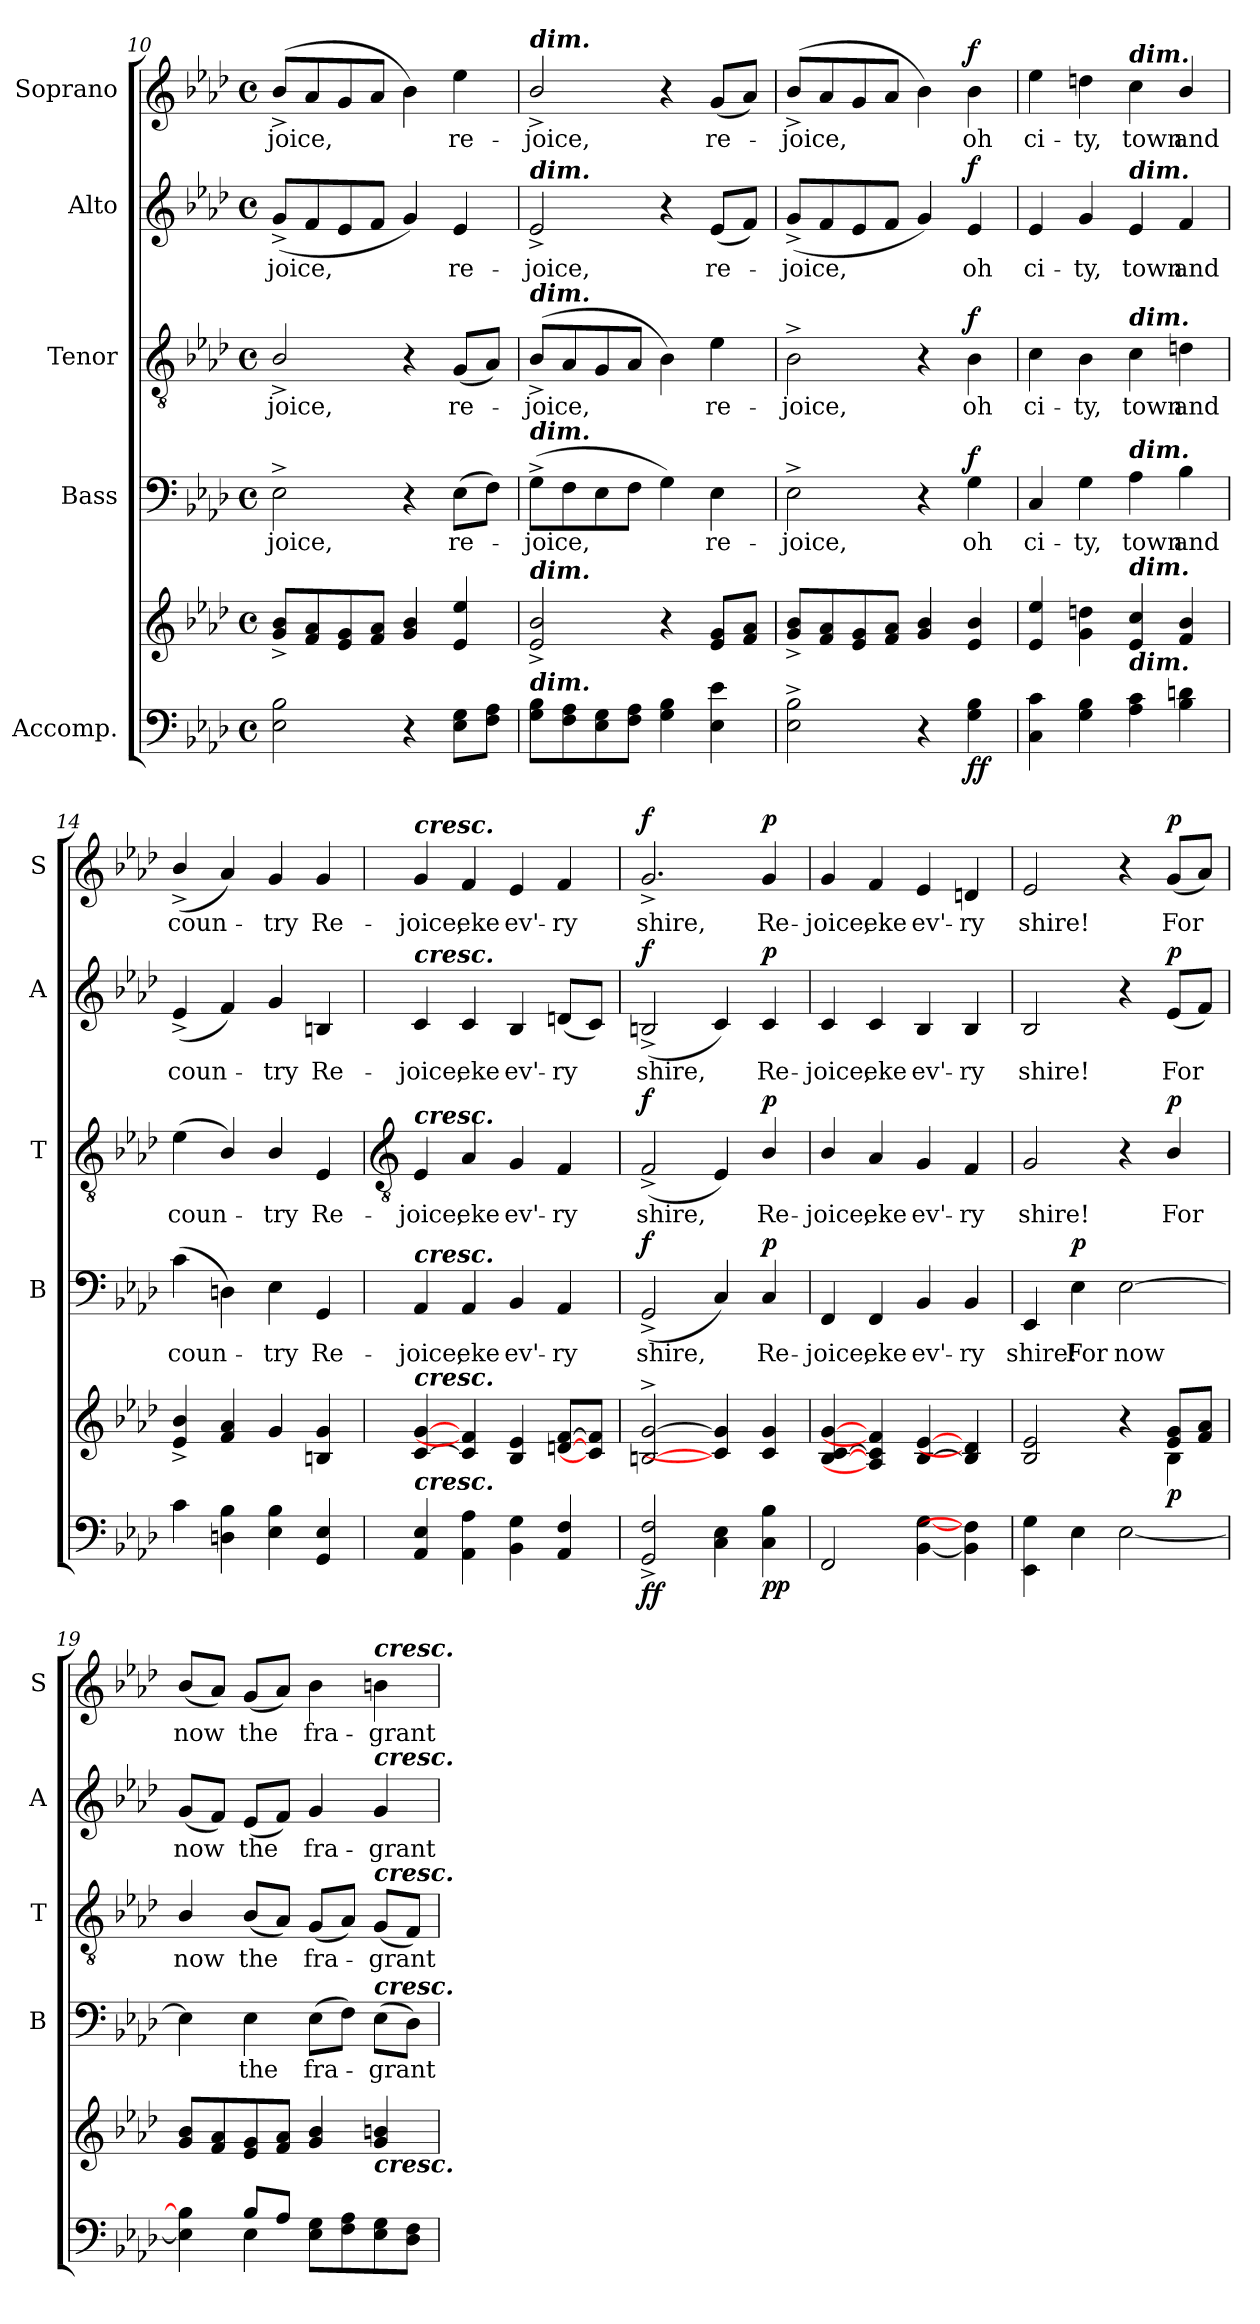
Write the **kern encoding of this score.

**kern	**kern	**dynam	**kern	**text	**dynam	**kern	**text	**dynam	**kern	**text	**dynam	**kern	**text	**dynam
*part5	*part5	*part5	*part4	*part4	*part4	*part3	*part3	*part3	*part2	*part2	*part2	*part1	*part1	*part1
*staff6	*staff5	*staff5/6	*staff4	*staff4	*staff4	*staff3	*staff3	*staff3	*staff2	*staff2	*staff2	*staff1	*staff1	*staff1
*I"Accomp.	*	*	*I"Bass	*	*	*I"Tenor	*	*	*I"Alto	*	*	*I"Soprano	*	*
*	*	*	*I'B	*	*	*I'T	*	*	*I'A	*	*	*I'S	*	*
!!LO:LB:g=z
*clefF4	*clefG2	*	*clefF4	*	*	*clefGv2	*	*	*clefG2	*	*	*clefG2	*	*
*k[b-e-a-d-]	*k[b-e-a-d-]	*	*k[b-e-a-d-]	*	*	*k[b-e-a-d-]	*	*	*k[b-e-a-d-]	*	*	*k[b-e-a-d-]	*	*
*A-:	*A-:	*	*A-:	*	*	*A-:	*	*	*A-:	*	*	*A-:	*	*
*M4/4	*M4/4	*	*M4/4	*	*	*M4/4	*	*	*M4/4	*	*	*M4/4	*	*
*met(c)	*met(c)	*	*met(c)	*	*	*met(c)	*	*	*met(c)	*	*	*met(c)	*	*
=10	=10	=10	=10	=10	=10	=10	=10	=10	=10	=10	=10	=10	=10	=10
!	!	!	!	!LO:LY:b	!	!	!LO:LY:b	!	!	!LO:LY:b	!	!	!LO:LY:b	!
2E-\ 2B-\	8g^ 8b-^L	.	2E-^\	-joice,	.	2B-^/	-joice,	.	(<8g^L	joice,	.	(<8b-^L	joice,	.
.	8f 8a-	.	.	.	.	.	.	.	8f	.	.	8a-	.	.
.	8e- 8g	.	.	.	.	.	.	.	8e-	.	.	8g	.	.
.	8f 8a-J	.	.	.	.	.	.	.	8fJ	.	.	8a-J	.	.
4r	4g 4b-	.	4r	.	.	4r	.	.	4g)	.	.	4b-)	.	.
!	!	!	!	!LO:LY:b	!	!	!LO:LY:b	!	!	!LO:LY:b	!	!	!LO:LY:b	!
8E- 8GL	4e- 4ee-	.	(>8E-L	re-	.	(<8GL	re-	.	4e-	re-	.	4ee-	re-	.
8F 8A-J	.	.	8FJ)	.	.	8A-J)	.	.	.	.	.	.	.	.
=11	=11	=11	=11	=11	=11	=11	=11	=11	=11	=11	=11	=11	=11	=11
!	!	!	!	!	!	!	!	!	!	!	!	!LO:TX:a:Bi:t=dim.	!	!
!	!	!	!	!	!	!	!	!	!LO:TX:a:Bi:t=dim.	!	!	!	!	!
!	!	!	!	!	!	!LO:TX:a:Bi:t=dim.	!	!	!	!	!	!	!	!
!	!	!	!LO:TX:a:Bi:t=dim.	!	!	!	!	!	!	!	!	!	!	!
!	!LO:TX:a:Bi:t=dim.	!	!	!	!	!	!	!	!	!	!	!	!	!
!LO:TX:a:Bi:t=dim.	!	!	!	!	!	!	!	!	!	!	!	!	!	!
!	!	!	!	!LO:LY:b	!	!	!LO:LY:b	!	!	!LO:LY:b	!	!	!LO:LY:b	!
8G 8B-L	2e-/^ 2b-/^	.	(>8G^L	joice,	.	(<8B-^L	joice,	.	2e-^/	-joice,	.	2b-^/	-joice,	.
8F 8A-	.	.	8F	.	.	8A-	.	.	.	.	.	.	.	.
8E- 8G	.	.	8E-	.	.	8G	.	.	.	.	.	.	.	.
8F 8A-J	.	.	8FJ	.	.	8A-J	.	.	.	.	.	.	.	.
4G 4B-	4r	.	4G)	.	.	4B-)	.	.	4r	.	.	4r	.	.
!	!	!	!	!LO:LY:b	!	!	!LO:LY:b	!	!	!LO:LY:b	!	!	!LO:LY:b	!
4E- 4e-	8e- 8gL	.	4E-	re-	.	4e-	re-	.	(<8e-L	re-	.	(<8gL	re-	.
.	8f 8a-J	.	.	.	.	.	.	.	8fJ)	.	.	8a-J)	.	.
=12	=12	=12	=12	=12	=12	=12	=12	=12	=12	=12	=12	=12	=12	=12
!	!	!	!	!LO:LY:b	!	!	!LO:LY:b	!	!	!LO:LY:b	!	!	!LO:LY:b	!
2E-^ 2B-^	8g^ 8b-^L	.	2E-^	-joice,	.	2B-^	-joice,	.	(<8g^L	joice,	.	(<8b-^L	joice,	.
.	8f 8a-	.	.	.	.	.	.	.	8f	.	.	8a-	.	.
.	8e- 8g	.	.	.	.	.	.	.	8e-	.	.	8g	.	.
.	8f 8a-J	.	.	.	.	.	.	.	8fJ	.	.	8a-J	.	.
4r	4g 4b-	.	4r	.	.	4r	.	.	4g)	.	.	4b-)	.	.
!	!	!LO:DY:b=2	!	!LO:LY:b	!	!	!LO:LY:b	!	!	!LO:LY:b	!	!	!LO:LY:b	!
!	!	!LO:DY:n=1:b	!	!	!LO:DY:b	!	!	!LO:DY:b	!	!	!LO:DY:b	!	!	!LO:DY:b
4G 4B-	4e- 4b-	f f	4G	oh	f	4B-	oh	f	4e-	oh	f	4b-	oh	f
=13	=13	=13	=13	=13	=13	=13	=13	=13	=13	=13	=13	=13	=13	=13
!	!	!	!	!LO:LY:b	!	!	!LO:LY:b	!	!	!LO:LY:b	!	!	!LO:LY:b	!
4C 4c	4e- 4ee-	.	4C	ci-	.	4c	ci-	.	4e-	ci-	.	4ee-	ci-	.
!	!	!	!	!LO:LY:b	!	!	!LO:LY:b	!	!	!LO:LY:b	!	!	!LO:LY:b	!
4G 4B-	4g 4ddn	.	4G	-ty,	.	4B-	-ty,	.	4g	-ty,	.	4ddn	-ty,	.
!	!	!	!	!	!	!	!	!	!	!	!	!LO:TX:a:Bi:t=dim.	!	!
!	!	!	!	!	!	!	!	!	!LO:TX:a:Bi:t=dim.	!	!	!	!	!
!	!	!	!	!	!	!LO:TX:a:Bi:t=dim.	!	!	!	!	!	!	!	!
!	!	!	!LO:TX:a:Bi:t=dim.	!	!	!	!	!	!	!	!	!	!	!
!	!LO:TX:a:Bi:t=dim.	!	!	!	!	!	!	!	!	!	!	!	!	!
!LO:TX:a:Bi:t=dim.	!	!	!	!	!	!	!	!	!	!	!	!	!	!
!	!	!	!	!LO:LY:b	!	!	!LO:LY:b	!	!	!LO:LY:b	!	!	!LO:LY:b	!
4A- 4c	4e- 4cc	.	4A-	town	.	4c	town	.	4e-	town	.	4cc	town	.
!	!	!	!	!LO:LY:b	!	!	!LO:LY:b	!	!	!LO:LY:b	!	!	!LO:LY:b	!
4B- 4dn	4f/ 4b-/	.	4B-	and	.	4dn	and	.	4f	and	.	4b-/	and	.
=14	=14	=14	=14	=14	=14	=14	=14	=14	=14	=14	=14	=14	=14	=14
!	!	!	!	!LO:LY:b	!	!	!LO:LY:b	!	!	!LO:LY:b	!	!	!LO:LY:b	!
4c	4e-/^ 4b-/^	.	(>4c	coun-	.	(<4e-	coun-	.	(<4e-^	coun-	.	(<4b-^/	coun-	.
4Dn 4B-	4f 4a-	.	4Dn)	.	.	4B-/)	.	.	4f)	.	.	4a-)	.	.
!	!	!	!	!LO:LY:b	!	!	!LO:LY:b	!	!	!LO:LY:b	!	!	!LO:LY:b	!
4E- 4B-	4g	.	4E-	try	.	4B-/	try	.	4g	try	.	4g	try	.
!	!	!	!	!LO:LY:b	!	!	!LO:LY:b	!	!	!LO:LY:b	!	!	!LO:LY:b	!
4GG 4E-	4Bn 4g	.	4GG	Re-	.	4E-	Re-	.	4Bn	Re-	.	4g	Re-	.
!!LO:LB:g=z
=15	=15	=15	=15	=15	=15	=15	=15	=15	=15	=15	=15	=15	=15	=15
*	*	*	*	*	*	*clefGv2	*	*	*	*	*	*	*	*
*^	*^	*	*	*	*	*	*	*	*	*	*	*	*	*
!	!	!	!	!	!	!	!	!	!	!	!	!	!	!LO:TX:a:Bi:t=cresc.	!	!
!	!	!	!	!	!	!	!	!	!	!	!LO:TX:a:Bi:t=cresc.	!	!	!	!	!
!	!	!	!	!	!	!	!	!LO:TX:a:Bi:t=cresc.	!	!	!	!	!	!	!	!
!	!	!	!	!	!LO:TX:a:Bi:t=cresc.	!	!	!	!	!	!	!	!	!	!	!
!	!	!LO:TX:a:Bi:t=cresc.	!	!	!	!	!	!	!	!	!	!	!	!	!	!
!LO:TX:a:Bi:t=cresc.	!	!	!	!	!	!	!	!	!	!	!	!	!	!	!	!
!	!	!	!	!	!	!LO:LY:b	!	!	!LO:LY:b	!	!	!LO:LY:b	!	!	!LO:LY:b	!
1ryy	4AA-/ 4E-/	[4c [4g	1ryy	.	4AA-	-joice,	.	4E-	-joice,	.	4c	-joice,	.	4g	-joice,	.
!	!	!	!	!	!	!LO:LY:b	!	!	!LO:LY:b	!	!	!LO:LY:b	!	!	!LO:LY:b	!
.	4AA- 4A-	4c] 4f]	.	.	4AA-	eke	.	4A-	eke	.	4c	eke	.	4f	eke	.
!	!	!	!	!	!	!LO:LY:b	!	!	!LO:LY:b	!	!	!LO:LY:b	!	!	!LO:LY:b	!
.	4BB- 4G	4B- 4e-	.	.	4BB-	ev'-	.	4G	ev'-	.	4B-	ev'-	.	4e-	ev'-	.
!	!	!	!	!	!	!LO:LY:b	!	!	!LO:LY:b	!	!	!LO:LY:b	!	!	!LO:LY:b	!
.	4AA-/ 4F/	[8dn [8fL	.	.	4AA-	-ry	.	4F	-ry	.	(<8dnL	-ry	.	4f	-ry	.
.	.	8c] 8f]J	.	.	.	.	.	.	.	.	8cJ)	.	.	.	.	.
=16	=16	=16	=16	=16	=16	=16	=16	=16	=16	=16	=16	=16	=16	=16	=16	=16
!	!	!	!	!LO:DY:b=2	!	!LO:LY:b	!	!	!LO:LY:b	!	!	!LO:LY:b	!	!	!LO:LY:b	!
!	!	!	!	!LO:DY:n=1:b	!	!	!LO:DY:b	!	!	!LO:DY:b	!	!	!LO:DY:b	!	!	!LO:DY:b
1ryy	2GG/^ 2F/^	[2Bn^ [2g^	1ryy	f f	(<2GG^	shire,	f	(<2F^	shire,	f	(<2Bn^	shire,	f	2.g^	shire,	f
.	4C 4E-	4c] 4g]	.	.	4C)	.	.	4E-)	.	.	4c)	.	.	.	.	.
!	!	!	!	!LO:DY:n=2:b=2	!	!LO:LY:b	!	!	!LO:LY:b	!	!	!LO:LY:b	!	!	!LO:LY:b	!
!	!	!	!	!LO:DY:n=3:b	!	!	!LO:DY:b	!	!	!LO:DY:b	!	!	!LO:DY:b	!	!	!LO:DY:b
.	4C 4B-	4c 4g	.	p p	4C	Re-	p	4B-/	Re-	p	4c	Re-	p	4g	Re-	p
=17	=17	=17	=17	=17	=17	=17	=17	=17	=17	=17	=17	=17	=17	=17	=17	=17
!	!	!	!	!	!	!LO:LY:b	!	!	!LO:LY:b	!	!	!LO:LY:b	!	!	!LO:LY:b	!
1ryy	2FF/	[4B- [4c [4g	1ryy	.	4FF	-joice,	.	4B-/	-joice,	.	4c	-joice,	.	4g	-joice,	.
!	!	!	!	!	!	!LO:LY:b	!	!	!LO:LY:b	!	!	!LO:LY:b	!	!	!LO:LY:b	!
.	.	4A-] 4c] 4f]	.	.	4FF	eke	.	4A-	eke	.	4c	eke	.	4f	eke	.
!	!	!	!	!	!	!LO:LY:b	!	!	!LO:LY:b	!	!	!LO:LY:b	!	!	!LO:LY:b	!
.	[4BB- [4G	[4B- [4e-	.	.	4BB-	ev'-	.	4G	ev'-	.	4B-	ev'-	.	4e-	ev'-	.
!	!	!	!	!	!	!LO:LY:b	!	!	!LO:LY:b	!	!	!LO:LY:b	!	!	!LO:LY:b	!
.	4BB-] 4F]	4B-] 4d]	.	.	4BB-	-ry	.	4F	-ry	.	4B-	-ry	.	4dn	-ry	.
=18	=18	=18	=18	=18	=18	=18	=18	=18	=18	=18	=18	=18	=18	=18	=18	=18
!	!	!	!	!	!	!LO:LY:b	!	!	!LO:LY:b	!	!	!LO:LY:b	!	!	!LO:LY:b	!
1ryy	4EE- 4G	2B- 2e-	2ryy	.	4EE-	shire!	.	2G	shire!	.	2B-	shire!	.	2e-	shire!	.
!	!	!	!	!	!	!LO:LY:b	!LO:DY:b	!	!	!	!	!	!	!	!	!
.	4E-	.	.	.	4E-	For	p	.	.	.	.	.	.	.	.	.
!	!	!	!	!	!	!LO:LY:b	!	!	!	!	!	!	!	!	!	!
.	[2E-	4r	4ryy	.	[2E-	now	.	4r	.	.	4r	.	.	4r	.	.
!	!	!	!	!LO:DY:b	!	!	!	!	!LO:LY:b	!LO:DY:b	!	!LO:LY:b	!LO:DY:b	!	!LO:LY:b	!LO:DY:b
.	.	8e- 8gL	4B-\	p	.	.	.	4B-/	For	p	(<8e-L	For	p	(<8gL	For	p
.	.	8f 8a-J	.	.	.	.	.	.	.	.	8fJ)	.	.	8a-J)	.	.
=19	=19	=19	=19	=19	=19	=19	=19	=19	=19	=19	=19	=19	=19	=19	=19	=19
!	!	!	!	!	!	!	!	!	!LO:LY:b	!	!	!LO:LY:b	!	!	!LO:LY:b	!
4ryy	4E-] 4B-]	8g 8b-L	1ryy	.	4E-]	.	.	4B-/	now	.	(<8gL	now	.	(<8b-L	now	.
.	.	8f 8a-	.	.	.	.	.	.	.	.	8fJ)	.	.	8a-J)	.	.
!	!	!	!	!	!	!LO:LY:b	!	!	!LO:LY:b	!	!	!LO:LY:b	!	!	!LO:LY:b	!
8B-/L	4E-	8e- 8g	.	.	4E-	the	.	(<8B-L	the	.	(<8e-L	the	.	(<8gL	the	.
8A-/J	.	8f 8a-J	.	.	.	.	.	8A-J)	.	.	8fJ)	.	.	8a-J)	.	.
!	!	!	!	!	!	!LO:LY:b	!	!	!LO:LY:b	!	!	!LO:LY:b	!	!	!LO:LY:b	!
2ryy	8E- 8GL	4g 4b-	.	.	(>8E-L	fra-	.	(<8GL	fra-	.	4g	fra-	.	4b-	fra-	.
.	8F 8A-	.	.	.	8FJ)	.	.	8A-J)	.	.	.	.	.	.	.	.
!	!	!	!	!	!	!	!	!	!	!	!	!	!	!LO:TX:a:Bi:t=cresc.	!	!
!	!	!	!	!	!	!	!	!	!	!	!LO:TX:a:Bi:t=cresc.	!	!	!	!	!
!	!	!	!	!	!	!	!	!LO:TX:a:Bi:t=cresc.	!	!	!	!	!	!	!	!
!	!	!	!	!	!LO:TX:a:Bi:t=cresc.	!	!	!	!	!	!	!	!	!	!	!
!	!	!LO:TX:b:Bi:t=cresc.	!	!	!	!	!	!	!	!	!	!	!	!	!	!
!	!	!	!	!	!	!LO:LY:b	!	!	!LO:LY:b	!	!	!LO:LY:b	!	!	!LO:LY:b	!
.	8E- 8G	4g 4bn	.	.	(>8E-L	grant	.	(<8GL	grant	.	4g	-grant	.	4bn	-grant	.
.	8D- 8FJ	.	.	.	8D-J)	.	.	8FJ)	.	.	.	.	.	.	.	.
*v	*v	*	*	*	*	*	*	*	*	*	*	*	*	*	*	*
*	*v	*v	*	*	*	*	*	*	*	*	*	*	*	*	*
=	=	=	=	=	=	=	=	=	=	=	=	=	=	=
*-	*-	*-	*-	*-	*-	*-	*-	*-	*-	*-	*-	*-	*-	*-
